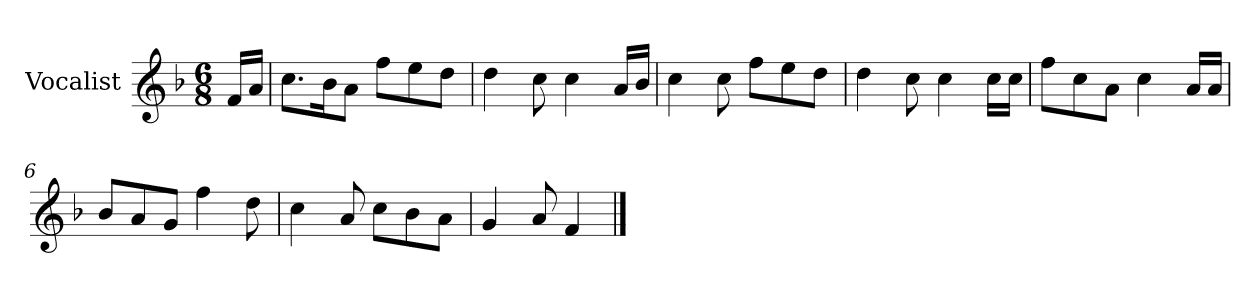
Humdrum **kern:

**kern
*part1
*staff1
*I"Vocalist
*k[b-]
*F:
*M6/8
=
16fLL
16aJJ
=1
8.ccL
16b-K
8aJ
8ffL
8ee
8ddJ
=2
4dd
8cc
4cc
16aLL
16b-JJ
=3
4cc
8cc
8ffL
8ee
8ddJ
=4
4dd
8cc
4cc
16ccLL
16ccJJ
=5
8ffL
8cc
8aJ
4cc
16aLL
16aJJ
=6
8b-L
8a
8gJ
4ff
8dd
=7
4cc
8a
8ccL
8b-
8aJ
=8
4g
8a
4f
==
*-
